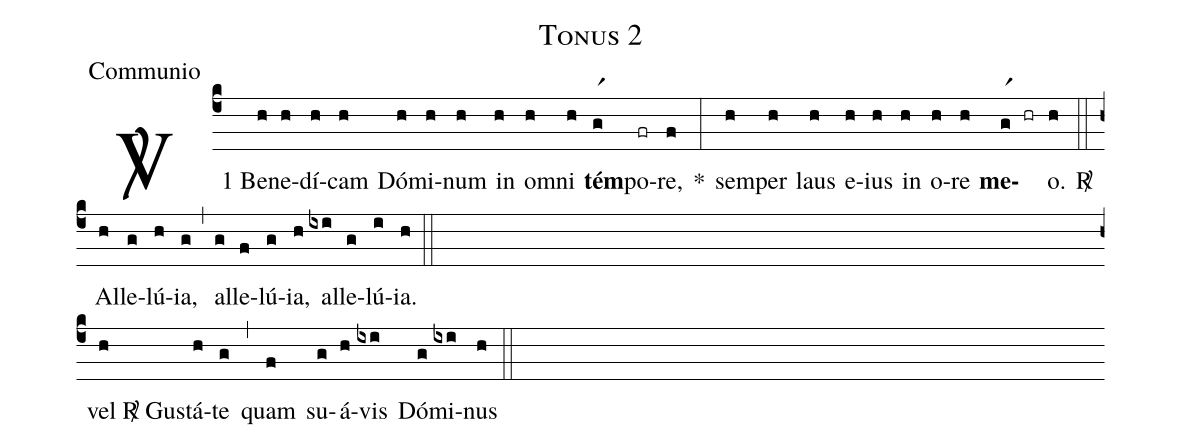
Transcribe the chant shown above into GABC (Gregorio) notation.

name:Tonus 2;
office-part:Communio;
%%
(c4) <sp>V/</sp> 1 Be(h)ne(h)dí(h)cam(h) Dó(h)mi(h)num(h) in(h) om(h)ni(h) <b>tém</b>(gr1)po(fr)re,(f) *(:) sem(h)per(h) laus(h) e(h)ius(h) in(h) o(h)re(h) <b>me</b>(gr1)(hr)o.(h) <sp>R/</sp>(::) Al(h)le(g)lú(h)ia,(g) (,) al(g)le(f)lú(g)ia,(h) al(ixi)le(g)lú(i)ia.(h) (::Z) vel <sp>R/</sp> Gus(h)tá(h)te(g) (,) quam(f) su(g)á(h)vis(ixi) Dó(g)mi(ixi)nus(h) (::)
